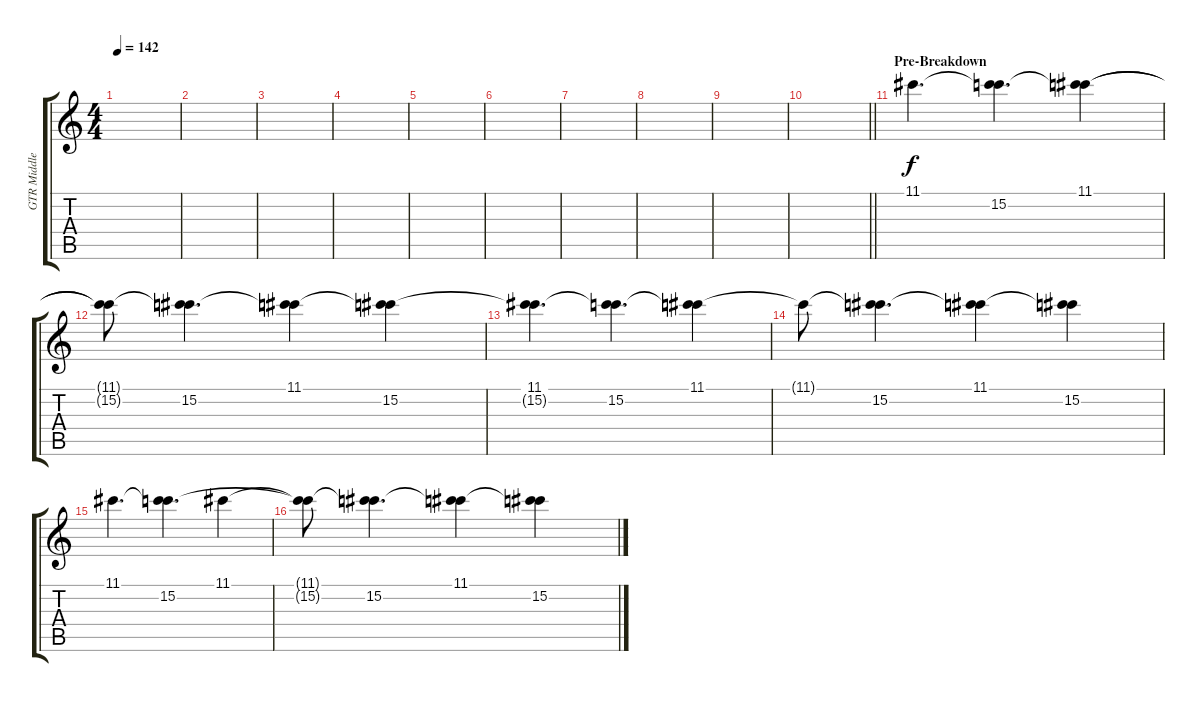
\track ("GTR Middle" "GTR Middle") {instrument overdrivenguitar}
\staff {score tabs}
\tuning (D4 A3 F3 C3 G2 C2) {hide}
\ts (4 4)
\tempo 142
\clef g2
\ks c
|
|
|
|
|
|
|
|
|
\barLineRight lightlight
|
\section ("" "Pre-Breakdown")
11.1.4{d volume 6} (11.1{t} 15.2).4{d} (11.1 15.2{t}).4 |
(11.1{t} 15.2{t}).8 (11.1{t} 15.2).4{d} (11.1 15.2{t}).4 (11.1{t} 15.2).4 |
(11.1 15.2{t}).4{d} (11.1{t} 15.2).4{d} (11.1 15.2{t}).4 |
11.1{t}.8 (11.1{t} 15.2).4{d} (11.1 15.2{t}).4 (11.1{t} 15.2).4 |
11.1.4{d volume 10} (11.1{t} 15.2).4{d} 11.1.4 |
(11.1{t} 15.2{t}).8 (11.1{t} 15.2).4{d} (11.1 15.2{t}).4 (11.1{t} 15.2).4
